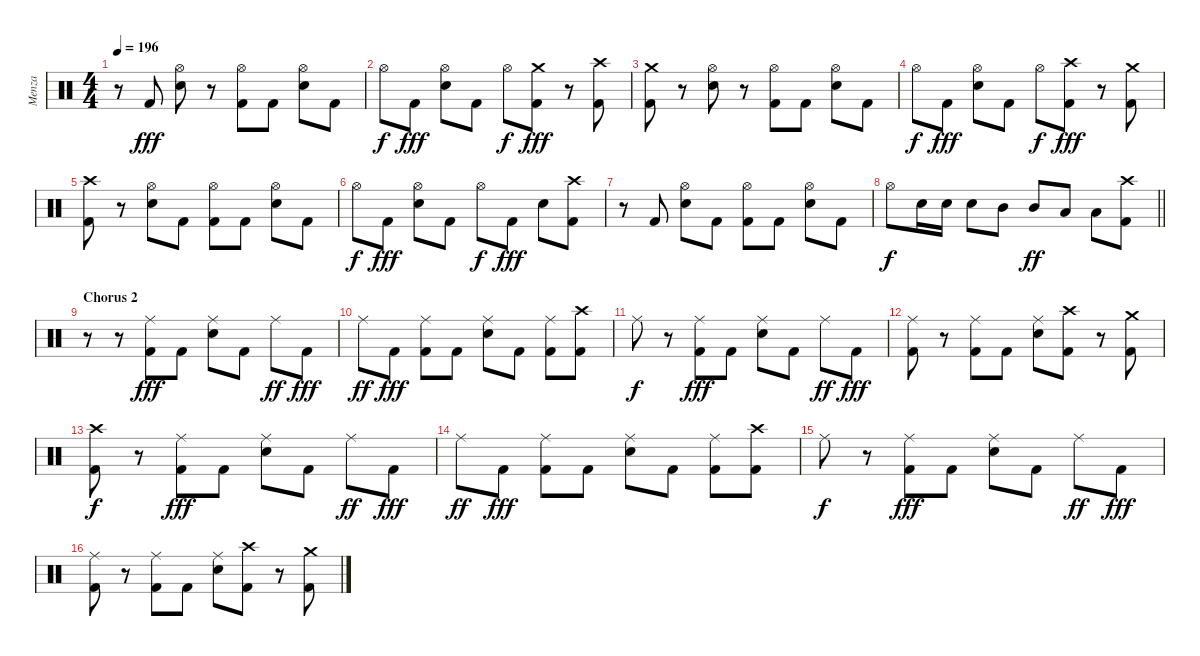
\track ("Menza" "Menza") {instrument percussion}
\staff {score}
\articulation defaults
\ts (4 4)
\tempo 196
\clef neutral
\ks c
r.8{dy fff} "Kick (hit) 2".8 ("Hi-Hat (open)" "Snare (hit) 2").8 r.8 ("Hi-Hat (open)" "Kick (hit) 2").8 "Kick (hit) 2".8 ("Hi-Hat (open)" "Snare (hit) 2").8 "Kick (hit) 2".8 |
"Hi-Hat (open)".8{dy f} "Kick (hit) 2".8{dy fff} ("Hi-Hat (open)" "Snare (hit) 2").8 "Kick (hit) 2".8 "Hi-Hat (open)".8{dy f} ("Crash medium (hit)" "Kick (hit) 2").8{dy fff} r.8 ("Crash high (hit)" "Kick (hit) 2").8 |
("Crash medium (hit)" "Kick (hit) 2").8 r.8 ("Hi-Hat (open)" "Snare (hit) 2").8 r.8 ("Hi-Hat (open)" "Kick (hit) 2").8 "Kick (hit) 2".8 ("Hi-Hat (open)" "Snare (hit) 2").8 "Kick (hit) 2".8 |
"Hi-Hat (open)".8{dy f} "Kick (hit) 2".8{dy fff} ("Hi-Hat (open)" "Snare (hit) 2").8 "Kick (hit) 2".8 "Hi-Hat (open)".8{dy f} ("Crash high (hit)" "Kick (hit) 2").8{dy fff} r.8 ("Crash medium (hit)" "Kick (hit) 2").8 |
("Crash high (hit)" "Kick (hit) 2").8 r.8 ("Hi-Hat (open)" "Snare (hit) 2").8 "Kick (hit) 2".8 ("Hi-Hat (open)" "Kick (hit) 2").8 "Kick (hit) 2".8 ("Hi-Hat (open)" "Snare (hit) 2").8 "Kick (hit) 2".8 |
"Hi-Hat (open)".8{dy f} "Kick (hit) 2".8{dy fff} ("Hi-Hat (open)" "Snare (hit) 2").8 "Kick (hit) 2".8 "Hi-Hat (open)".8{dy f} "Kick (hit) 2".8{dy fff} "Snare (hit) 2".8 ("Crash high (hit)" "Kick (hit) 2").8 |
r.8 "Kick (hit) 2".8 ("Hi-Hat (open)" "Snare (hit) 2").8 "Kick (hit) 2".8 ("Hi-Hat (open)" "Kick (hit) 2").8 "Kick (hit) 2".8 ("Hi-Hat (open)" "Snare (hit) 2").8 "Kick (hit) 2".8 |
\barLineRight lightlight "Hi-Hat (open)".8{dy f} "Snare (hit) 2".16 "Snare (hit) 2".16 "Snare (hit) 2".8 "Mid Tom (hit)".8 "Mid Tom (hit)".8{dy ff} "Low Tom (hit)".8 "Low Floor Tom (hit)".8
("Crash high (hit)" "Kick (hit) 2").8 |
\section ("" "Chorus 2")
r.8 r.8 ("Ride (middle)" "Kick (hit) 2").8{dy fff} "Kick (hit) 2".8 ("Ride (middle)" "Snare (hit) 2").8 "Kick (hit) 2".8 "Ride (middle)".8{dy ff} "Kick (hit) 2".8{dy fff} |
"Ride (middle)".8{dy ff} "Kick (hit) 2".8{dy fff} ("Ride (middle)" "Kick (hit) 2").8 "Kick (hit) 2".8 ("Ride (middle)" "Snare (hit) 2").8 "Kick (hit) 2".8 ("Ride (middle)" "Kick (hit) 2").8 ("Crash high (hit)" "Kick (hit) 2").8 |
"Ride (middle)".8{dy f} r.8 ("Ride (middle)" "Kick (hit) 2").8{dy fff} "Kick (hit) 2".8 ("Ride (middle)" "Snare (hit) 2").8 "Kick (hit) 2".8 "Ride (middle)".8{dy ff} "Kick (hit) 2".8{dy fff} |
("Ride (middle)" "Kick (hit) 2").8 r.8 ("Ride (middle)" "Kick (hit) 2").8 "Kick (hit) 2".8 ("Ride (middle)" "Snare (hit) 2").8 ("Crash high (hit)" "Kick (hit) 2").8 r.8 ("Crash medium (hit)" "Kick (hit) 2").8 |
("Crash high (hit)" "Kick (hit) 2").8{dy f} r.8 ("Ride (middle)" "Kick (hit) 2").8{dy fff} "Kick (hit) 2".8 ("Ride (middle)" "Snare (hit) 2").8 "Kick (hit) 2".8 "Ride (middle)".8{dy ff} "Kick (hit) 2".8{dy fff} |
"Ride (middle)".8{dy ff} "Kick (hit) 2".8{dy fff} ("Ride (middle)" "Kick (hit) 2").8 "Kick (hit) 2".8 ("Ride (middle)" "Snare (hit) 2").8 "Kick (hit) 2".8 ("Ride (middle)" "Kick (hit) 2").8 ("Crash high (hit)" "Kick (hit) 2").8 |
"Ride (middle)".8{dy f} r.8 ("Ride (middle)" "Kick (hit) 2").8{dy fff} "Kick (hit) 2".8 ("Ride (middle)" "Snare (hit) 2").8 "Kick (hit) 2".8 "Ride (middle)".8{dy ff} "Kick (hit) 2".8{dy fff} |
("Ride (middle)" "Kick (hit) 2").8 r.8 ("Ride (middle)" "Kick (hit) 2").8 "Kick (hit) 2".8 ("Ride (middle)" "Snare (hit) 2").8 ("Crash high (hit)" "Kick (hit) 2").8 r.8 ("Crash medium (hit)" "Kick (hit) 2").8
